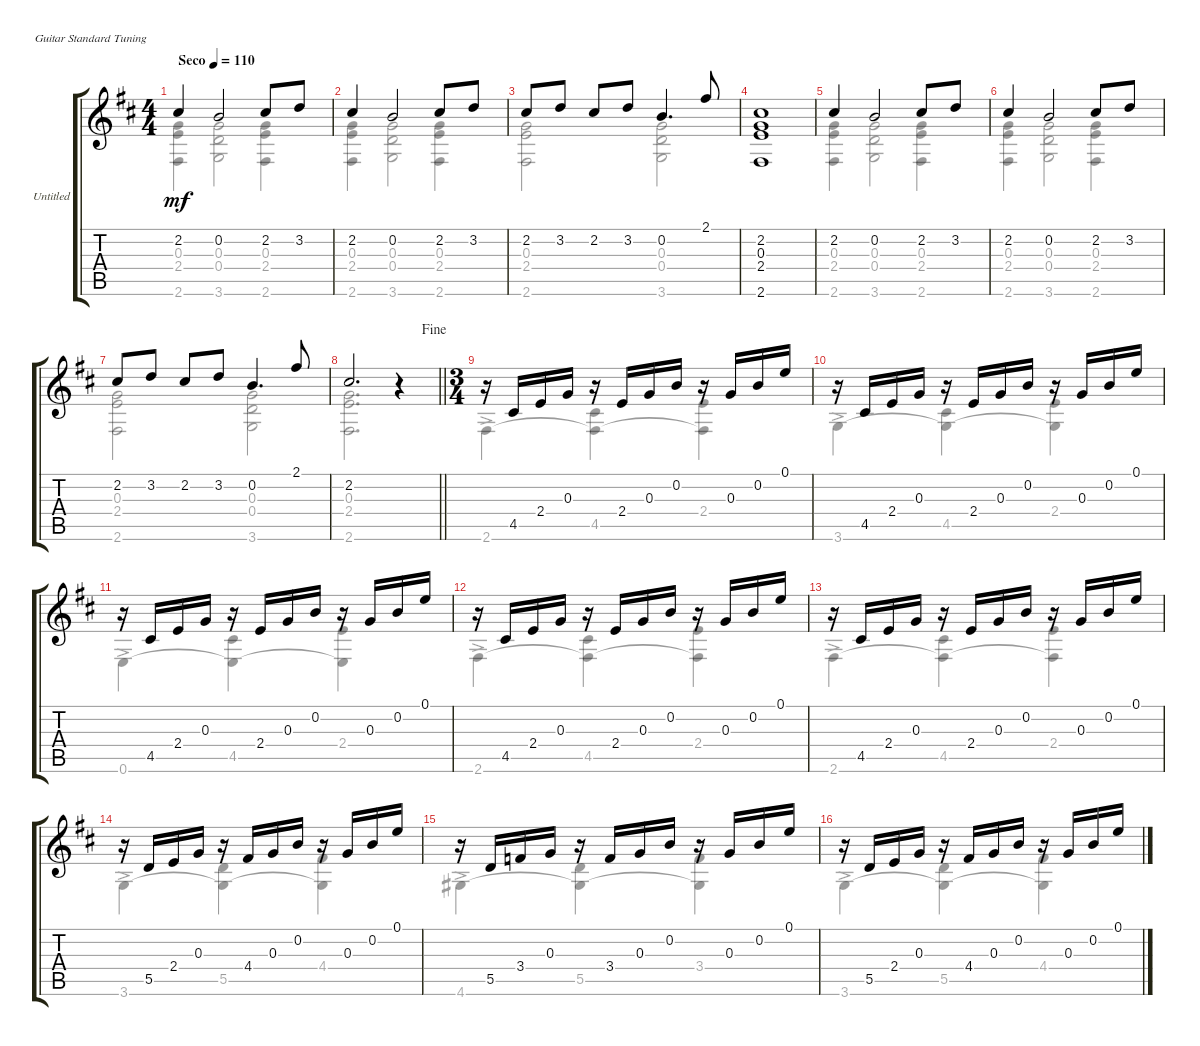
\bracketExtendMode groupsimilarinstruments
\firstSystemTrackNameOrientation horizontal
\otherSystemsTrackNameOrientation horizontal
\track ("Untitled" "Untitled") {instrument acousticguitarnylon}
\staff {score tabs}
\tuning (E4 B3 G3 D3 A2 E2)
\voice
\ts (4 4)
\tempo (110 "Seco")
\clef g2
\ks d
2.2.4{dy mf instrument acousticguitarnylon} 0.2.2 2.2.8 3.2.8 |
2.2.4 0.2.2 2.2.8 3.2.8 |
2.2.8 3.2.8 2.2.8 3.2.8 0.2.4{d} 2.1.8 |
(2.2 0.3 2.4 2.6).1 |
2.2.4 0.2.2 2.2.8 3.2.8 |
2.2.4 0.2.2 2.2.8 3.2.8 |
2.2.8 3.2.8 2.2.8 3.2.8 0.2.4{d} 2.1.8 |
\jump fine
\barLineRight lightlight
2.2.2{d} r.4 |
\ts (3 4)
r.16 4.5.16 2.4.16 0.3.16 r.16 2.4.16 0.3.16 0.2.16 r.16 0.3.16 0.2.16 0.1.16 |
r.16 4.5.16 2.4.16 0.3.16 r.16 2.4.16 0.3.16 0.2.16 r.16 0.3.16 0.2.16 0.1.16 |
r.16 4.5.16 2.4.16 0.3.16 r.16 2.4.16 0.3.16 0.2.16 r.16 0.3.16 0.2.16 0.1.16 |
r.16 4.5.16 2.4.16 0.3.16 r.16 2.4.16 0.3.16 0.2.16 r.16 0.3.16 0.2.16 0.1.16 |
r.16 4.5.16 2.4.16 0.3.16 r.16 2.4.16 0.3.16 0.2.16 r.16 0.3.16 0.2.16 0.1.16 |
r.16 5.5.16 2.4.16 0.3.16 r.16 4.4.16 0.3.16 0.2.16 r.16 0.3.16 0.2.16 0.1.16 |
r.16 5.5.16 3.4.16 0.3.16 r.16 3.4.16 0.3.16 0.2.16 r.16 0.3.16 0.2.16 0.1.16 |
r.16 5.5.16 2.4.16 0.3.16 r.16 4.4.16 0.3.16 0.2.16 r.16 0.3.16 0.2.16 0.1.16
\voice
\clef g2
\ottava regular
\simile none
\ks d
(0.3 2.4 2.6).4{dy mf} (0.3 0.4 3.6).2 (0.3 2.4 2.6).4 |
(0.3 2.4 2.6).4 (0.3 0.4 3.6).2 (0.3 2.4 2.6).4 |
(0.3 2.4 2.6).2 (0.3 0.4 3.6).2 |
|
(0.3 2.4 2.6).4 (0.3 0.4 3.6).2 (0.3 2.4 2.6).4 |
(0.3 2.4 2.6).4 (0.3 0.4 3.6).2 (0.3 2.4 2.6).4 |
(0.3 2.4 2.6).2 (0.3 0.4 3.6).2 |
\barLineRight lightlight
(0.3 2.4 2.6).2{d} r.4 |
2.6{ac}.4 (4.5 2.6{t}).4 (2.4 2.6{t}).4 |
3.6{ac}.4 (4.5 3.6{t}).4 (2.4 3.6{t}).4 |
0.6{ac}.4 (4.5 0.6{t}).4 (2.4 0.6{t}).4 |
2.6{ac}.4 (4.5 2.6{t}).4 (2.4 2.6{t}).4 |
2.6{ac}.4 (4.5 2.6{t}).4 (2.4 2.6{t}).4 |
3.6{ac}.4 (5.5 3.6{t}).4 (4.4 3.6{t}).4 |
4.6{ac}.4 (5.5 4.6{t}).4 (3.4 4.6{t}).4 |
3.6{ac}.4 (5.5 3.6{t}).4 (4.4 3.6{t}).4
